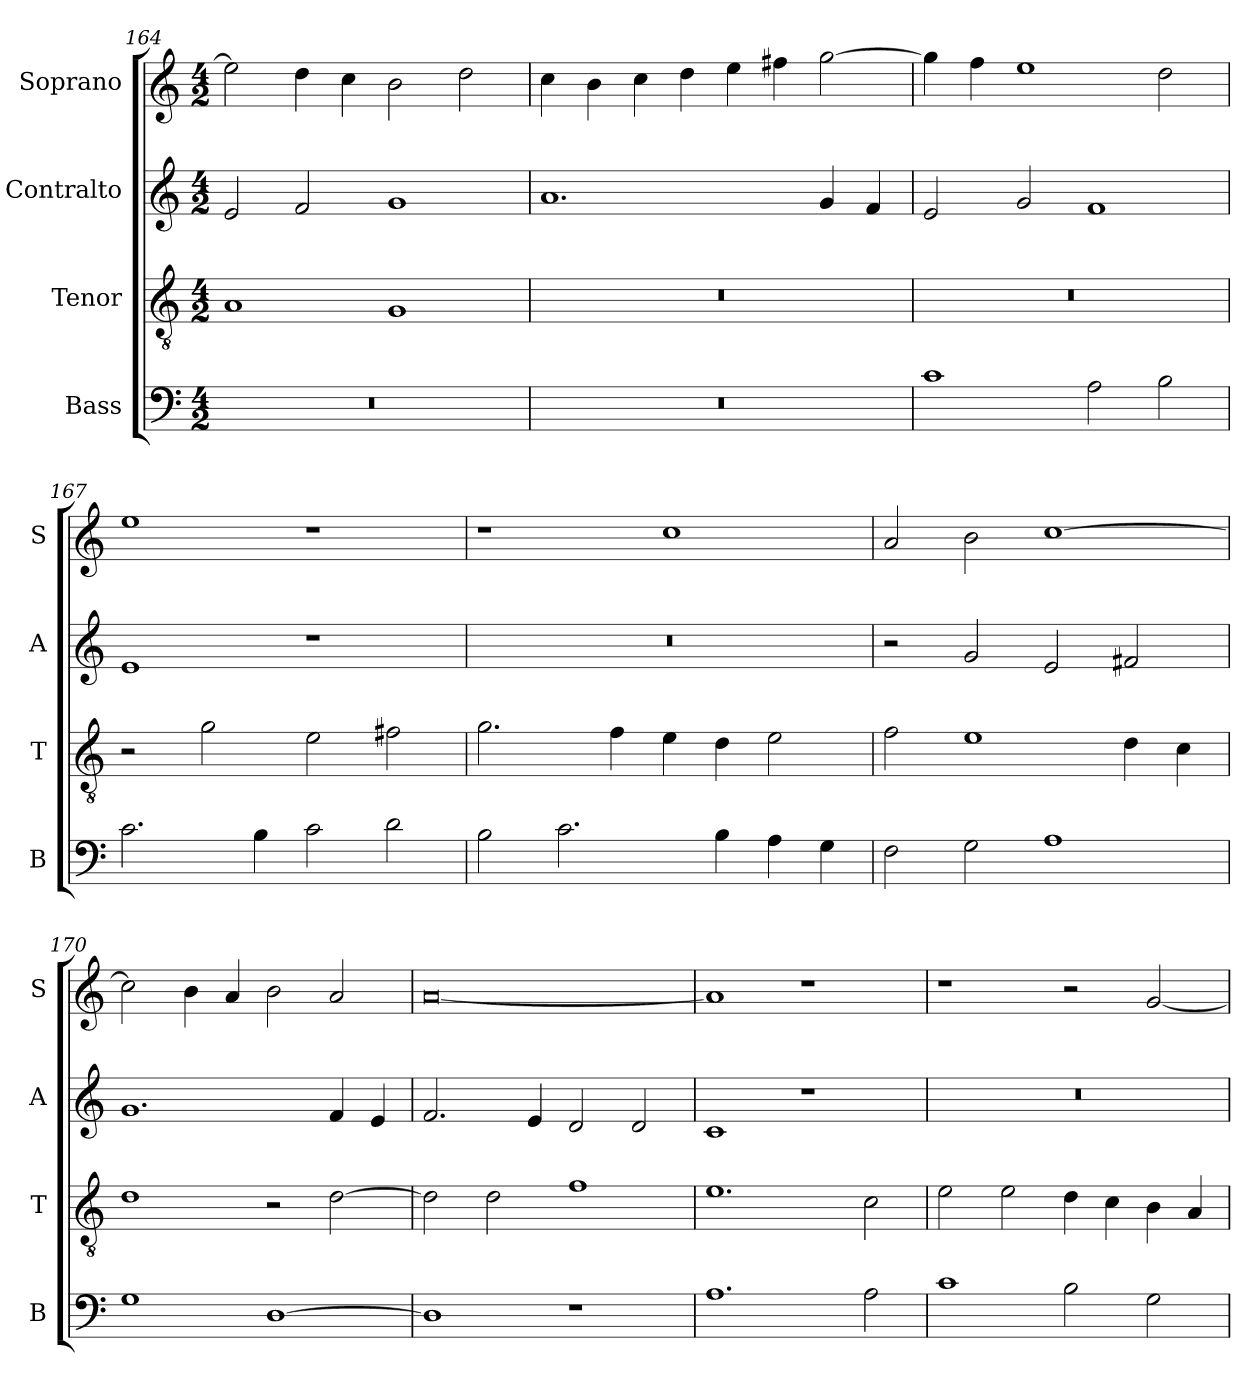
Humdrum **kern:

**kern	**kern	**kern	**kern
*part4	*part3	*part2	*part1
*staff4	*staff3	*staff2	*staff1
*I"Bass	*I"Tenor	*I"Contralto	*I"Soprano
*I'B	*I'T	*I'A	*I'S
*clefF4	*clefGv2	*clefG2	*clefG2
*k[]	*k[]	*k[]	*k[]
*G:mix	*G:mix	*G:mix	*G:mix
*M4/2	*M4/2	*M4/2	*M4/2
=164	=164	=164	=164
0r	1A	2e	2ee]
.	.	2f	4dd
.	.	.	4cc
.	1G	1g	2b
.	.	.	2dd
=165	=165	=165	=165
0r	0r	1.a	4cc
.	.	.	4b
.	.	.	4cc
.	.	.	4dd
.	.	.	4ee
.	.	.	4ff#X
.	.	4g	[2gg
.	.	4f	.
=166	=166	=166	=166
1c	0r	2e	4gg]
.	.	.	4ff
.	.	2g	1ee
2A	.	1f	.
2B	.	.	2dd
=167	=167	=167	=167
2.c	2r	1e	1ee
.	2g	.	.
4B	.	.	.
2c	2e	1r	1r
2d	2f#X	.	.
=168	=168	=168	=168
2B	2.g	0r	1r
2.c	.	.	.
.	4f	.	.
.	4e	.	1cc
4B	4d	.	.
4A	2e	.	.
4G	.	.	.
=169	=169	=169	=169
2F	2f	2r	2a
2G	1e	2g	2b
1A	.	2e	[1cc
.	4d	2f#X	.
.	4c	.	.
=170	=170	=170	=170
1G	1d	1.g	2cc]
.	.	.	4b
.	.	.	4a
[1D	2r	.	2b
.	[2d	4f	2a
.	.	4e	.
=171	=171	=171	=171
1D]	2d]	2.f	[0a
.	2d	.	.
.	.	4e	.
1r	1f	2d	.
.	.	2d	.
=172	=172	=172	=172
1.A	1.e	1c	1a]
.	.	1r	1r
2A	2c	.	.
=173	=173	=173	=173
1c	2e	0r	1r
.	2e	.	.
2B	4d	.	2r
.	4c	.	.
2G	4B	.	[2g
.	4A	.	.
=	=	=	=
*-	*-	*-	*-
